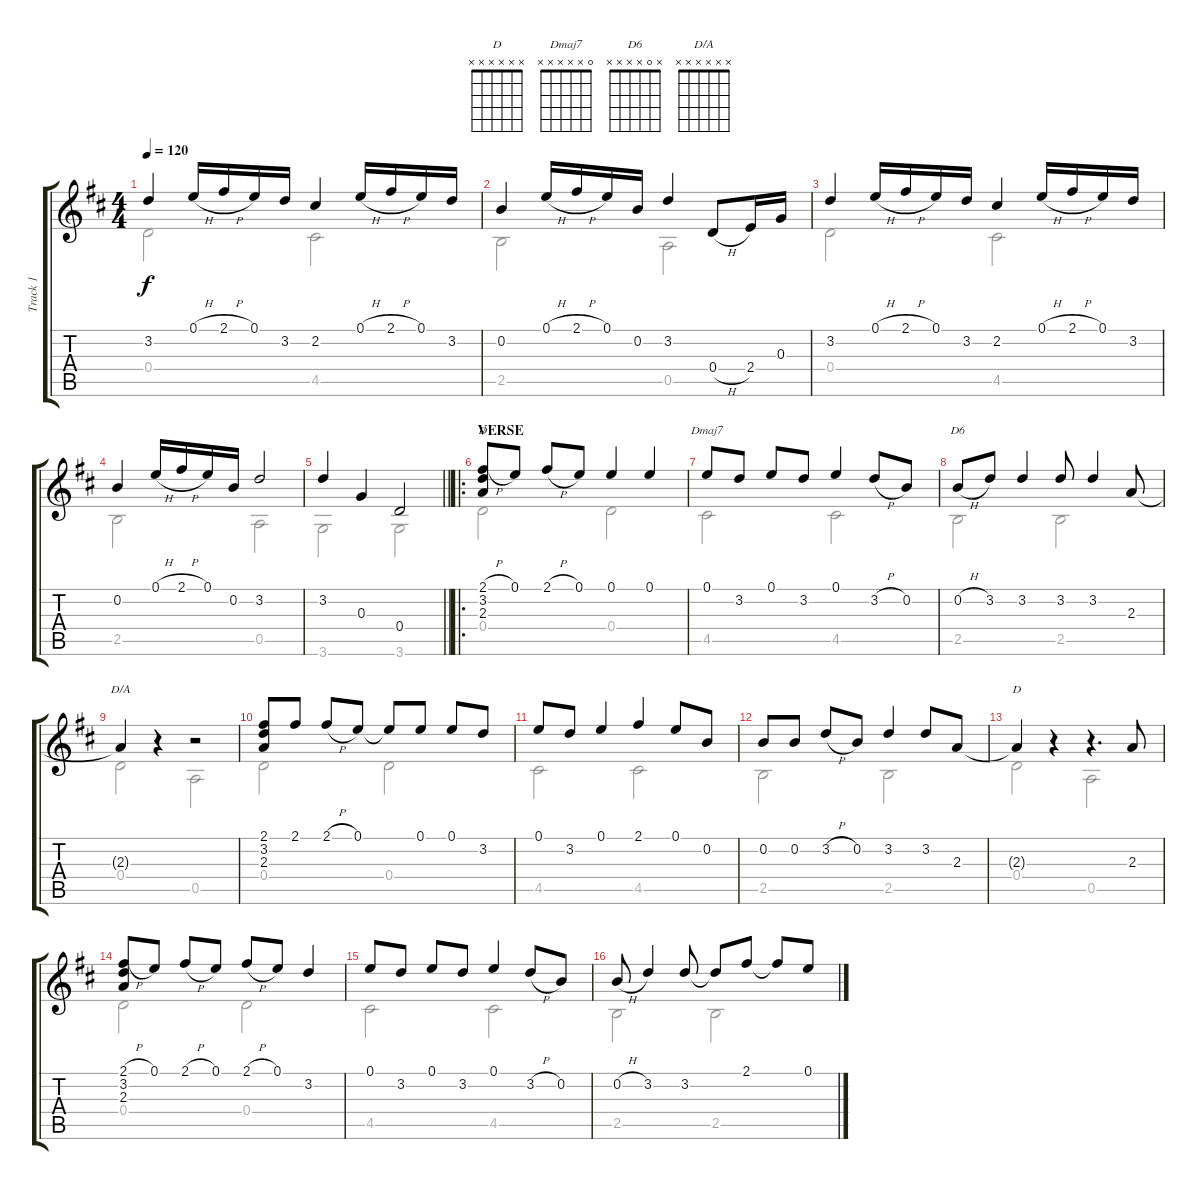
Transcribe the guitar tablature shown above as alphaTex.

\track ("Track 1" "Track 1") {instrument acousticguitarsteel}
\staff {score tabs}
\tuning (E4 B3 G3 D3 A2 E2) {hide}
\chord ("D" 2 x x x x x)
\chord ("Dmaj7" 0 x x x x x)
\chord ("D6" x 0 x x x x)
\chord ("D/A" x x x x x x)
\chord ("D" x x x x x x)
\voice
\ts (4 4)
\tempo 120
\clef g2
\ks d
3.2.4{dy f instrument acousticguitarsteel} 0.1{h}.16 2.1{h}.16 0.1.16 3.2.16 2.2.4 0.1{h}.16 2.1{h}.16 0.1.16 3.2.16 |
0.2.4 0.1{h}.16 2.1{h}.16 0.1.16 0.2.16 3.2.4 0.4{h}.8 2.4.16 0.3.16 |
3.2.4 0.1{h}.16 2.1{h}.16 0.1.16 3.2.16 2.2.4 0.1{h}.16 2.1{h}.16 0.1.16 3.2.16 |
0.2.4 0.1{h}.16 2.1{h}.16 0.1.16 0.2.16 3.2.2 |
\barLineRight lightlight
3.2.4 0.3.4 0.4.2 |
\ro
\section ("" "VERSE")
(2.1{h} 3.2 2.3).8{ch "D"} 0.1.8 2.1{h}.8 0.1.8 0.1.4 0.1.4 |
0.1.8{ch "Dmaj7"} 3.2.8 0.1.8 3.2.8 0.1.4 3.2{h}.8 0.2.8 |
0.2{h}.8{ch "D6"} 3.2.8 3.2.4 3.2.8 3.2.4 2.3.8 |
2.3{t}.4{ch "D/A"} r.4 r.2 |
(2.1 3.2 2.3).8 2.1.8 2.1{h}.8 0.1.8 0.1{t}.8 0.1.8 0.1.8 3.2.8 |
0.1.8 3.2.8 0.1.4 2.1.4 0.1.8 0.2.8 |
0.2.8 0.2.8 3.2{h}.8 0.2.8 3.2.4 3.2.8 2.3.8 |
2.3{t}.4{ch "D"} r.4 r.4{d} 2.3.8 |
(2.1{h} 3.2 2.3).8 0.1.8 2.1{h}.8 0.1.8 2.1{h}.8 0.1.8 3.2.4 |
0.1.8 3.2.8 0.1.8 3.2.8 0.1.4 3.2{h}.8 0.2.8 |
0.2{h}.8 3.2.4 3.2.8 3.2{t}.8 2.1.8 2.1{t}.8 0.1.8
\voice
\clef g2
\ottava regular
\simile none
\ks d
0.4.2{dy f} 4.5.2 |
2.5.2 0.5.2 |
0.4.2 4.5.2 |
2.5.2 0.5.2 |
\barLineRight lightlight
3.6.2 3.6.2 |
0.4.2 0.4.2 |
4.5.2 4.5.2 |
2.5.2 2.5.2 |
0.4.2 0.5.2 |
0.4.2 0.4.2 |
4.5.2 4.5.2 |
2.5.2 2.5.2 |
0.4.2 0.5.2 |
0.4.2 0.4.2 |
4.5.2 4.5.2 |
2.5.2 2.5.2
